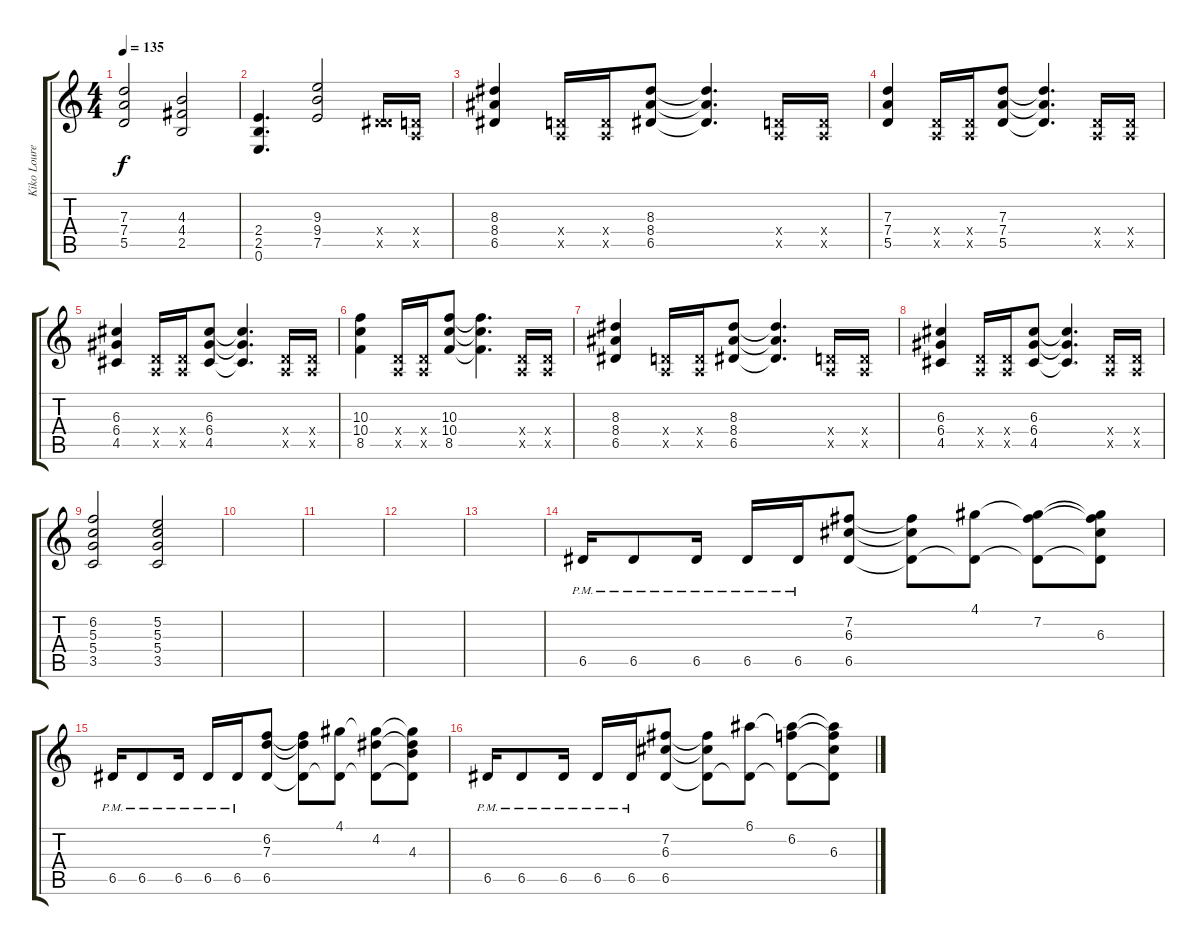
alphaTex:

\track ("Kiko Loureiro Rithm" "Kiko Loure") {instrument distortionguitar}
\staff {score tabs}
\tuning (E4 B3 G3 D3 A2 E2) {hide}
\ts (4 4)
\tempo 135
\clef g2
\ks c
(7.3 7.4 5.5).2{dy f} (4.3 4.4 2.5).2 |
(2.4 2.5 0.6).4{d} (9.3 9.4 7.5).2 (0.4{x} 6.5{x}).16 (0.4{x} 0.5{x}).16 |
(8.3 8.4 6.5).4 (0.4{x} 0.5{x}).16 (0.4{x} 0.5{x}).16 (8.3 8.4 6.5).8 (8.3{t} 8.4{t} 6.5{t}).4{d} (0.4{x} 0.5{x}).16 (0.4{x} 0.5{x}).16 |
(7.3 7.4 5.5).4 (0.4{x} 0.5{x}).16 (0.4{x} 0.5{x}).16 (7.3 7.4 5.5).8 (7.3{t} 7.4{t} 5.5{t}).4{d} (0.4{x} 0.5{x}).16 (0.4{x} 0.5{x}).16 |
(6.3 6.4 4.5).4 (0.4{x} 0.5{x}).16 (0.4{x} 0.5{x}).16 (6.3 6.4 4.5).8 (6.3{t} 6.4{t} 4.5{t}).4{d} (0.4{x} 0.5{x}).16 (0.4{x} 0.5{x}).16 |
(10.3 10.4 8.5).4 (0.4{x} 0.5{x}).16 (0.4{x} 0.5{x}).16 (10.3 10.4 8.5).8 (10.3{t} 10.4{t} 8.5{t}).4{d} (0.4{x} 0.5{x}).16 (0.4{x} 0.5{x}).16 |
(8.3 8.4 6.5).4 (0.4{x} 0.5{x}).16 (0.4{x} 0.5{x}).16 (8.3 8.4 6.5).8 (8.3{t} 8.4{t} 6.5{t}).4{d} (0.4{x} 0.5{x}).16 (0.4{x} 0.5{x}).16 |
(6.3 6.4 4.5).4 (0.4{x} 0.5{x}).16 (0.4{x} 0.5{x}).16 (6.3 6.4 4.5).8 (6.3{t} 6.4{t} 4.5{t}).4{d} (0.4{x} 0.5{x}).16 (0.4{x} 0.5{x}).16 |
(6.2 5.3 5.4 3.5).2 (5.2 5.3 5.4 3.5).2 |
|
|
|
|
6.5{pm}.16 6.5{pm}.8 6.5{pm}.16 6.5{pm}.16 6.5{pm}.16 (7.2 6.3 6.5).8 (7.2{t} 6.3{t} 6.5{t}).8 (4.1 6.5{t}).8 (4.1{t} 7.2 6.5{t}).8 (4.1{t} 7.2{t} 6.3 6.5{t}).8 |
6.5{pm}.16 6.5{pm}.8 6.5{pm}.16 6.5{pm}.16 6.5{pm}.16 (6.2 7.3 6.5).8 (6.2{t} 7.3{t} 6.5{t}).8 (4.1 6.5{t}).8 (4.1{t} 4.2 6.5{t}).8 (4.1{t} 4.2{t} 4.3 6.5{t}).8 |
6.5{pm}.16 6.5{pm}.8 6.5{pm}.16 6.5{pm}.16 6.5{pm}.16 (7.2 6.3 6.5).8 (7.2{t} 6.3{t} 6.5{t}).8 (6.1 6.5{t}).8 (6.1{t} 6.2 6.5{t}).8 (6.1{t} 6.2{t} 6.3 6.5{t}).8
